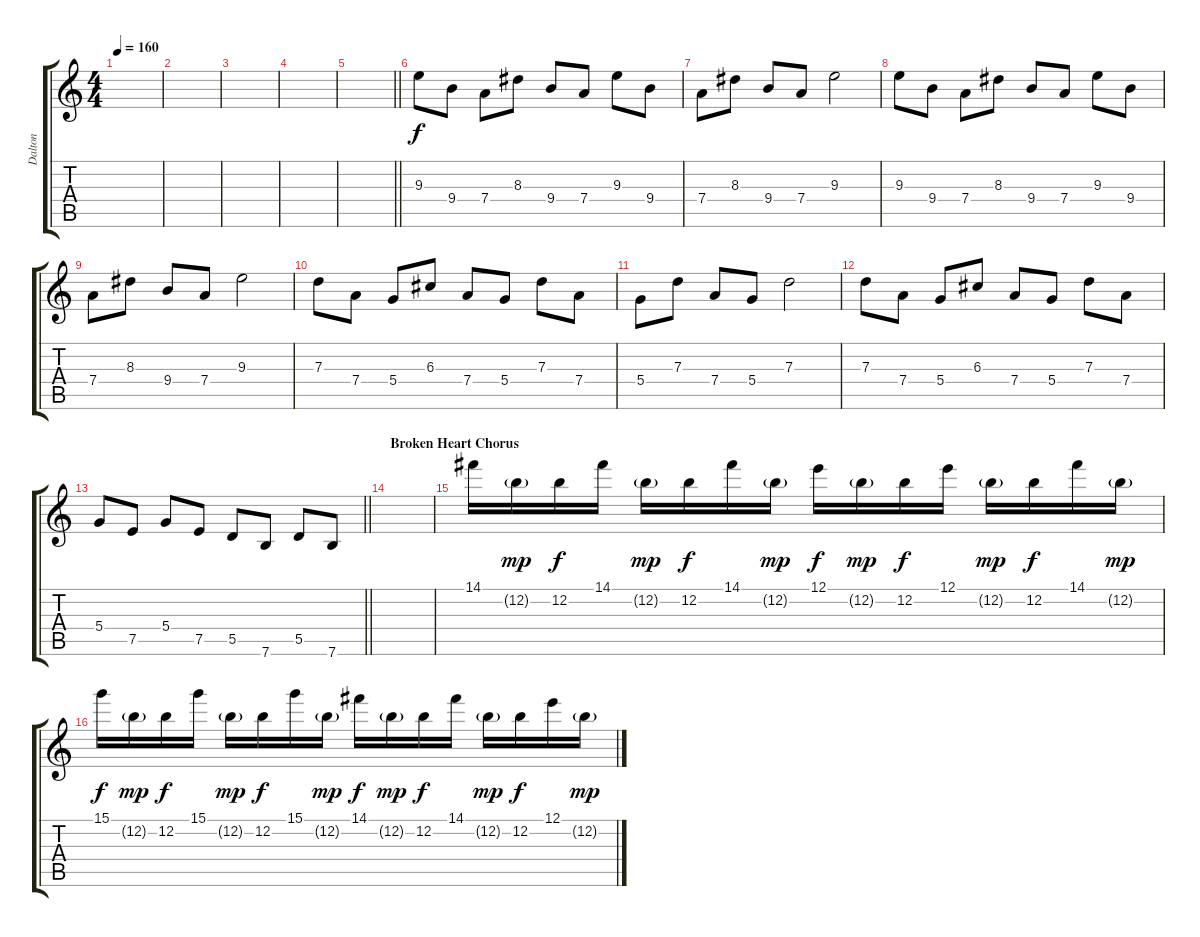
\track ("Dalton" "Dalton") {instrument overdrivenguitar}
\staff {score tabs}
\tuning (E4 B3 G3 D3 A2 E2) {hide}
\ts (4 4)
\tempo 160
\clef g2
\ks c
|
|
|
|
\barLineRight lightlight
|
9.3.8 9.4.8 7.4.8 8.3.8 9.4.8 7.4.8 9.3.8 9.4.8 |
7.4.8 8.3.8 9.4.8 7.4.8 9.3.2 |
9.3.8 9.4.8 7.4.8 8.3.8 9.4.8 7.4.8 9.3.8 9.4.8 |
7.4.8 8.3.8 9.4.8 7.4.8 9.3.2 |
7.3.8 7.4.8 5.4.8 6.3.8 7.4.8 5.4.8 7.3.8 7.4.8 |
5.4.8 7.3.8 7.4.8 5.4.8 7.3.2 |
7.3.8 7.4.8 5.4.8 6.3.8 7.4.8 5.4.8 7.3.8 7.4.8 |
\barLineRight lightlight
5.4.8 7.5.8 5.4.8 7.5.8 5.5.8 7.6.8 5.5.8 7.6.8 |
\section ("" "Broken Heart Chorus")
|
14.1.16 12.2{g}.16{dy mp} 12.2.16{dy f} 14.1.16 12.2{g}.16{dy mp} 12.2.16{dy f} 14.1.16 12.2{g}.16{dy mp} 12.1.16{dy f} 12.2{g}.16{dy mp} 12.2.16{dy f} 12.1.16 12.2{g}.16{dy mp} 12.2.16{dy f} 14.1.16 12.2{g}.16{dy mp} |
15.1.16{dy f} 12.2{g}.16{dy mp} 12.2.16{dy f} 15.1.16 12.2{g}.16{dy mp} 12.2.16{dy f} 15.1.16 12.2{g}.16{dy mp} 14.1.16{dy f} 12.2{g}.16{dy mp} 12.2.16{dy f} 14.1.16 12.2{g}.16{dy mp} 12.2.16{dy f} 12.1.16 12.2{g}.16{dy mp}
